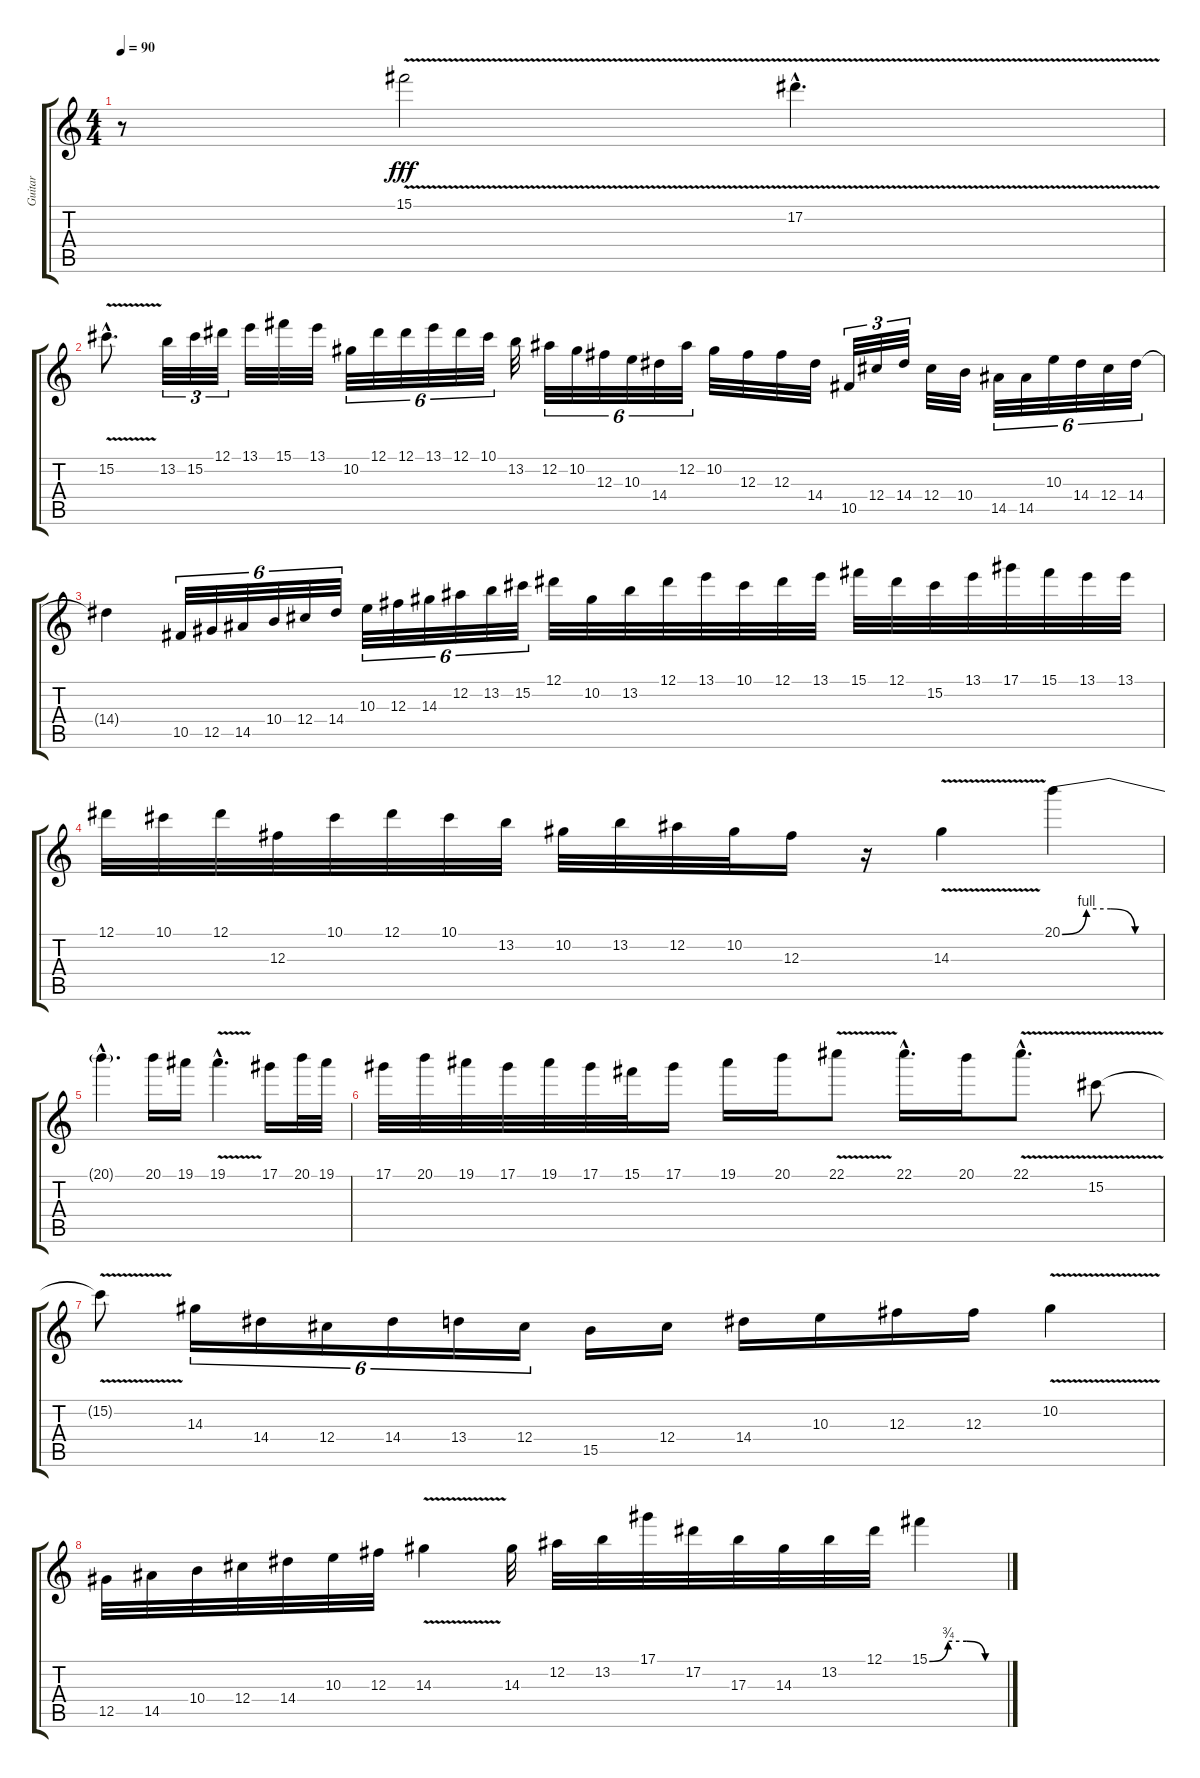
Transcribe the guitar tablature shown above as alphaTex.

\track ("Guitar" "Guitar") {instrument acousticguitarsteel}
\staff {score tabs}
\tuning (Eb4 Bb3 Gb3 Db3 Ab2 Eb2) {hide}
\ts (4 4)
\tempo 90
\clef g2
\ks c
r.8{dy fff} 15.1{v}.2 17.2{v hac}.4{d} |
15.2{v hac}.8{d} 13.2.32{tu (3 2)} 15.2.32{tu (3 2)} 12.1.32{tu (3 2)} 13.1.32 15.1.32 13.1.32 10.2.32{tu (6 4)} 12.1.32{tu (6 4)} 12.1.32{tu (6 4)} 13.1.32{tu (6 4)} 12.1.32{tu (6 4)} 10.1.32{tu (6 4)} 13.2.32 12.2.32{tu (6 4)} 10.2.32{tu (6 4)} 12.3.32{tu (6 4)} 10.3.32{tu (6 4)} 14.4.32{tu (6 4)} 12.2.32{tu (6 4)} 10.2.32 12.3.32 12.3.32 14.4.32 10.5.32{tu (3 2)} 12.4.32{tu (3 2)} 14.4.32{tu (3 2)} 12.4.32 10.4.32 14.5.32{tu (6 4)} 14.5.32{tu (6 4)} 10.3.32{tu (6 4)} 14.4.32{tu (6 4)} 12.4.32{tu (6 4)} 14.4.32{tu (6 4)} |
14.4{t}.4 10.5.32{tu (6 4)} 12.5.32{tu (6 4)} 14.5.32{tu (6 4)} 10.4.32{tu (6 4)} 12.4.32{tu (6 4)} 14.4.32{tu (6 4)} 10.3.32{tu (6 4)} 12.3.32{tu (6 4)} 14.3.32{tu (6 4)} 12.2.32{tu (6 4)} 13.2.32{tu (6 4)} 15.2.32{tu (6 4)} 12.1.32 10.2.32 13.2.32 12.1.32 13.1.32 10.1.32 12.1.32 13.1.32 15.1.32 12.1.32 15.2.32 13.1.32 17.1.32 15.1.32 13.1.32 13.1.32 |
12.1.32 10.1.32 12.1.32 12.3.32 10.1.32 12.1.32 10.1.32 13.2.32 10.2.32 13.2.32 12.2.32 10.2.32 12.3.16 r.16 14.3{v}.4 20.1{be (custom 0 0 15 4 30 4 45 0 60 0)}.4 |
20.1{hac t}.4{d} 20.1.16 19.1.16 19.1{v hac}.4{d} 17.1.16 20.1.32 19.1.32 |
17.1.32 20.1.32 19.1.32 17.1.32 19.1.32 17.1.32 15.1.32 17.1.16 19.1.16 20.1.16 22.1{v}.8 22.1{hac}.16{d} 20.1.16 22.1{v hac}.8{d} 15.2{v}.8 |
15.2{t}.8 14.3.16{tu (6 4)} 14.4.16{tu (6 4)} 12.4.16{tu (6 4)} 14.4.16{tu (6 4)} 13.4.16{tu (6 4)} 12.4.16{tu (6 4)} 15.5.16 12.4.16 14.4.16 10.3.16 12.3.16 12.3.16 10.2{v}.4 |
12.5.32 14.5.32 10.4.32 12.4.32 14.4.32 10.3.32 12.3.32 14.3{v}.4 14.3.32 12.2.32 13.2.32 17.1.32 17.2.32 17.3.32 14.3.32 13.2.32 12.1.32 15.1{be (custom 0 0 15 3 30 3 45 0 60 0)}.4
